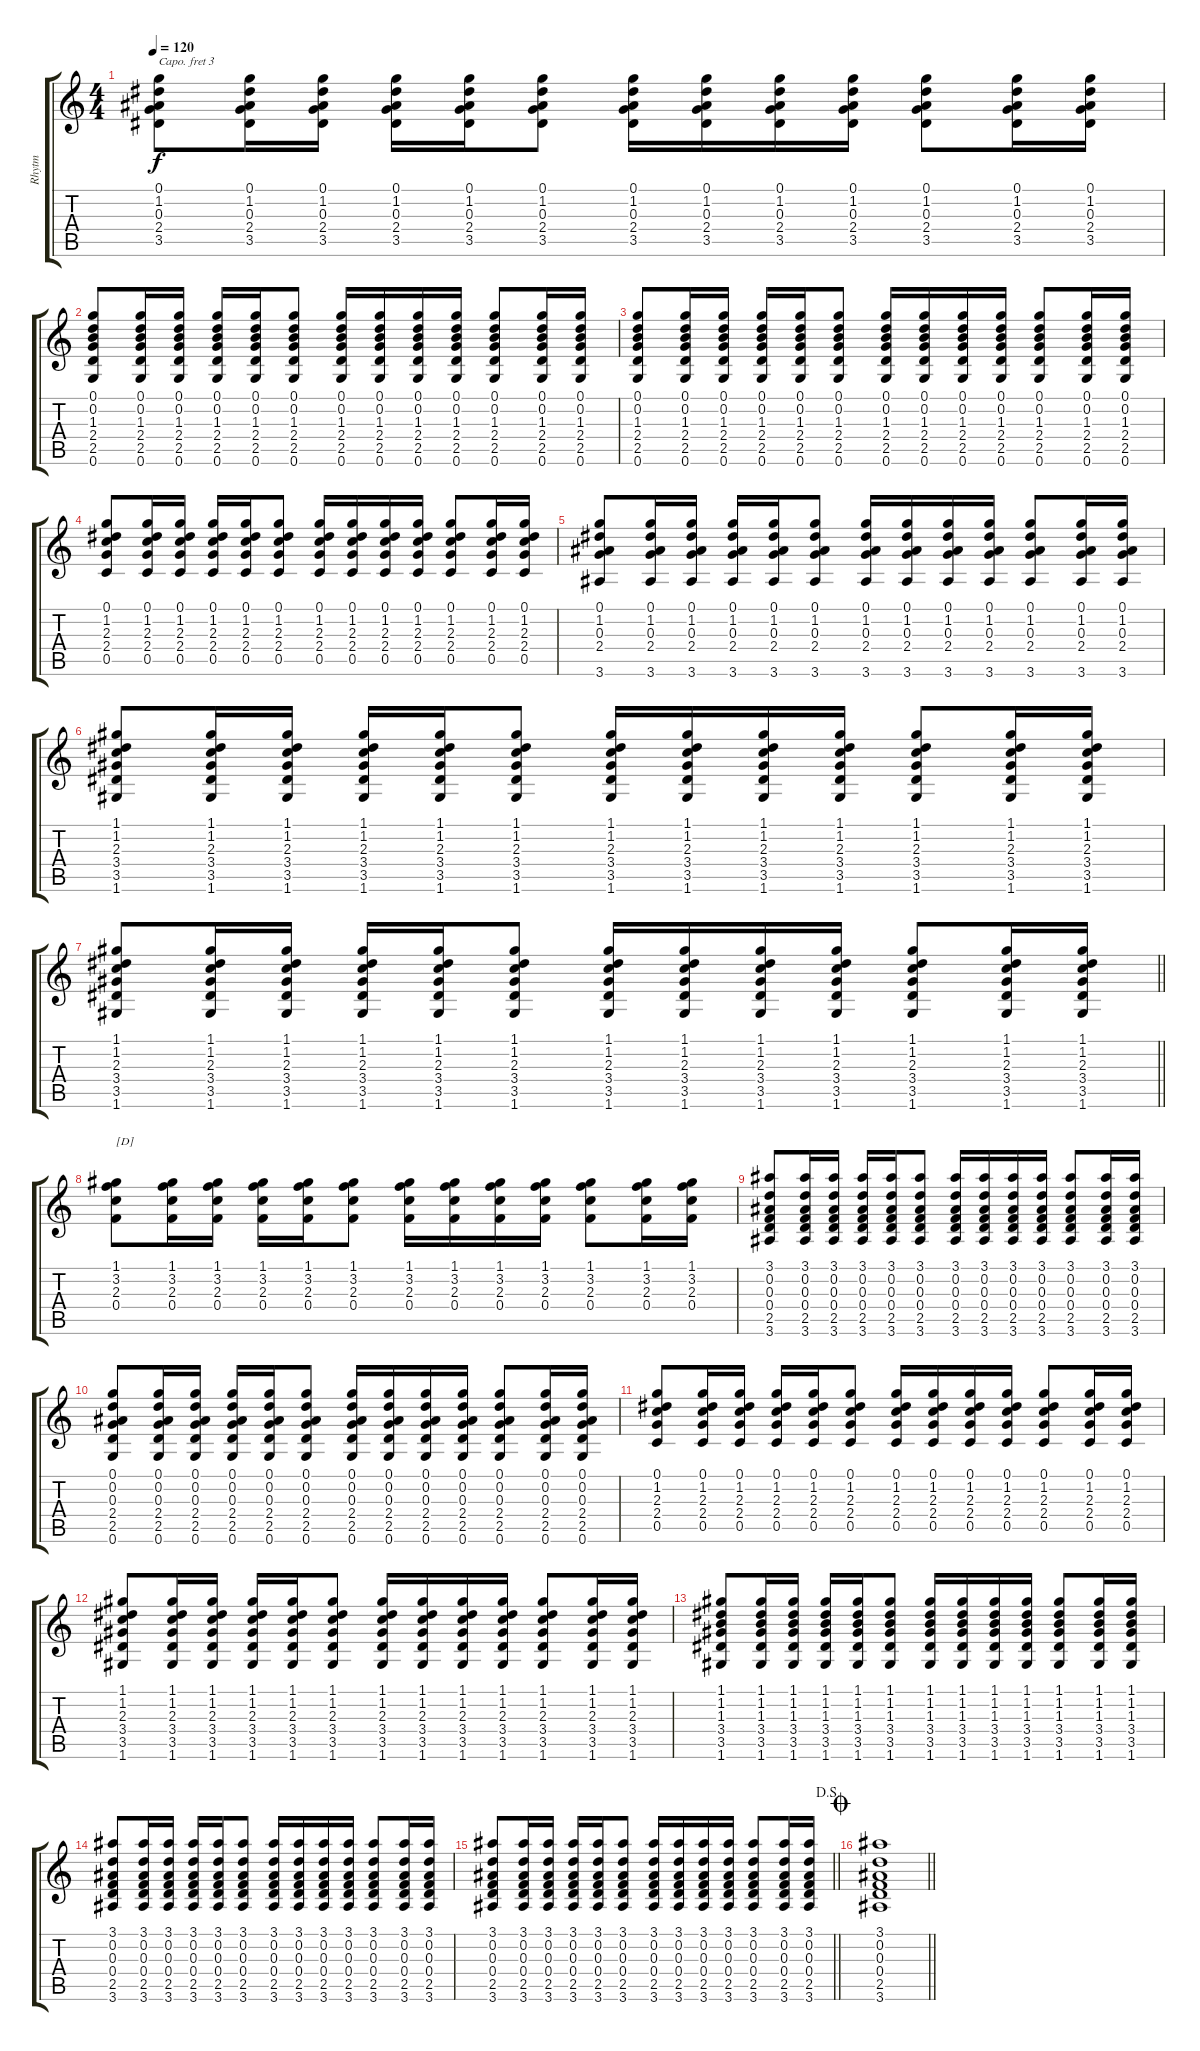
\track ("Rhytm" "Rhytm") {instrument acousticguitarsteel}
\staff {score tabs}
\capo 3
\tuning (E4 B3 G3 D3 A2 E2) {hide}
\ts (4 4)
\tempo 120
\clef g2
\ks c
(0.1 1.2 0.3 2.4 3.5).8{dy f} (0.1 1.2 0.3 2.4 3.5).16 (0.1 1.2 0.3 2.4 3.5).16 (0.1 1.2 0.3 2.4 3.5).16 (0.1 1.2 0.3 2.4 3.5).16 (0.1 1.2 0.3 2.4 3.5).8 (0.1 1.2 0.3 2.4 3.5).16 (0.1 1.2 0.3 2.4 3.5).16 (0.1 1.2 0.3 2.4 3.5).16 (0.1 1.2 0.3 2.4 3.5).16 (0.1 1.2 0.3 2.4 3.5).8 (0.1 1.2 0.3 2.4 3.5).16 (0.1 1.2 0.3 2.4 3.5).16 |
(0.1 0.2 1.3 2.4 2.5 0.6).8 (0.1 0.2 1.3 2.4 2.5 0.6).16 (0.1 0.2 1.3 2.4 2.5 0.6).16 (0.1 0.2 1.3 2.4 2.5 0.6).16 (0.1 0.2 1.3 2.4 2.5 0.6).16 (0.1 0.2 1.3 2.4 2.5 0.6).8 (0.1 0.2 1.3 2.4 2.5 0.6).16 (0.1 0.2 1.3 2.4 2.5 0.6).16 (0.1 0.2 1.3 2.4 2.5 0.6).16 (0.1 0.2 1.3 2.4 2.5 0.6).16 (0.1 0.2 1.3 2.4 2.5 0.6).8 (0.1 0.2 1.3 2.4 2.5 0.6).16 (0.1 0.2 1.3 2.4 2.5 0.6).16 |
(0.1 0.2 1.3 2.4 2.5 0.6).8 (0.1 0.2 1.3 2.4 2.5 0.6).16 (0.1 0.2 1.3 2.4 2.5 0.6).16 (0.1 0.2 1.3 2.4 2.5 0.6).16 (0.1 0.2 1.3 2.4 2.5 0.6).16 (0.1 0.2 1.3 2.4 2.5 0.6).8 (0.1 0.2 1.3 2.4 2.5 0.6).16 (0.1 0.2 1.3 2.4 2.5 0.6).16 (0.1 0.2 1.3 2.4 2.5 0.6).16 (0.1 0.2 1.3 2.4 2.5 0.6).16 (0.1 0.2 1.3 2.4 2.5 0.6).8 (0.1 0.2 1.3 2.4 2.5 0.6).16 (0.1 0.2 1.3 2.4 2.5 0.6).16 |
(0.1 1.2 2.3 2.4 0.5).8 (0.1 1.2 2.3 2.4 0.5).16 (0.1 1.2 2.3 2.4 0.5).16 (0.1 1.2 2.3 2.4 0.5).16 (0.1 1.2 2.3 2.4 0.5).16 (0.1 1.2 2.3 2.4 0.5).8 (0.1 1.2 2.3 2.4 0.5).16 (0.1 1.2 2.3 2.4 0.5).16 (0.1 1.2 2.3 2.4 0.5).16 (0.1 1.2 2.3 2.4 0.5).16 (0.1 1.2 2.3 2.4 0.5).8 (0.1 1.2 2.3 2.4 0.5).16 (0.1 1.2 2.3 2.4 0.5).16 |
(0.1 1.2 0.3 2.4 3.6).8 (0.1 1.2 0.3 2.4 3.6).16 (0.1 1.2 0.3 2.4 3.6).16 (0.1 1.2 0.3 2.4 3.6).16 (0.1 1.2 0.3 2.4 3.6).16 (0.1 1.2 0.3 2.4 3.6).8 (0.1 1.2 0.3 2.4 3.6).16 (0.1 1.2 0.3 2.4 3.6).16 (0.1 1.2 0.3 2.4 3.6).16 (0.1 1.2 0.3 2.4 3.6).16 (0.1 1.2 0.3 2.4 3.6).8 (0.1 1.2 0.3 2.4 3.6).16 (0.1 1.2 0.3 2.4 3.6).16 |
(1.1 1.2 2.3 3.4 3.5 1.6).8 (1.1 1.2 2.3 3.4 3.5 1.6).16 (1.1 1.2 2.3 3.4 3.5 1.6).16 (1.1 1.2 2.3 3.4 3.5 1.6).16 (1.1 1.2 2.3 3.4 3.5 1.6).16 (1.1 1.2 2.3 3.4 3.5 1.6).8 (1.1 1.2 2.3 3.4 3.5 1.6).16 (1.1 1.2 2.3 3.4 3.5 1.6).16 (1.1 1.2 2.3 3.4 3.5 1.6).16 (1.1 1.2 2.3 3.4 3.5 1.6).16 (1.1 1.2 2.3 3.4 3.5 1.6).8 (1.1 1.2 2.3 3.4 3.5 1.6).16 (1.1 1.2 2.3 3.4 3.5 1.6).16 |
\barLineRight lightlight
(1.1 1.2 2.3 3.4 3.5 1.6).8 (1.1 1.2 2.3 3.4 3.5 1.6).16 (1.1 1.2 2.3 3.4 3.5 1.6).16 (1.1 1.2 2.3 3.4 3.5 1.6).16 (1.1 1.2 2.3 3.4 3.5 1.6).16 (1.1 1.2 2.3 3.4 3.5 1.6).8 (1.1 1.2 2.3 3.4 3.5 1.6).16 (1.1 1.2 2.3 3.4 3.5 1.6).16 (1.1 1.2 2.3 3.4 3.5 1.6).16 (1.1 1.2 2.3 3.4 3.5 1.6).16 (1.1 1.2 2.3 3.4 3.5 1.6).8 (1.1 1.2 2.3 3.4 3.5 1.6).16 (1.1 1.2 2.3 3.4 3.5 1.6).16 |
(1.1 3.2 2.3 0.4).8{txt "[D]"} (1.1 3.2 2.3 0.4).16 (1.1 3.2 2.3 0.4).16 (1.1 3.2 2.3 0.4).16 (1.1 3.2 2.3 0.4).16 (1.1 3.2 2.3 0.4).8 (1.1 3.2 2.3 0.4).16 (1.1 3.2 2.3 0.4).16 (1.1 3.2 2.3 0.4).16 (1.1 3.2 2.3 0.4).16 (1.1 3.2 2.3 0.4).8 (1.1 3.2 2.3 0.4).16 (1.1 3.2 2.3 0.4).16 |
(3.1 0.2 0.3 0.4 2.5 3.6).8 (3.1 0.2 0.3 0.4 2.5 3.6).16 (3.1 0.2 0.3 0.4 2.5 3.6).16 (3.1 0.2 0.3 0.4 2.5 3.6).16 (3.1 0.2 0.3 0.4 2.5 3.6).16 (3.1 0.2 0.3 0.4 2.5 3.6).8 (3.1 0.2 0.3 0.4 2.5 3.6).16 (3.1 0.2 0.3 0.4 2.5 3.6).16 (3.1 0.2 0.3 0.4 2.5 3.6).16 (3.1 0.2 0.3 0.4 2.5 3.6).16 (3.1 0.2 0.3 0.4 2.5 3.6).8 (3.1 0.2 0.3 0.4 2.5 3.6).16 (3.1 0.2 0.3 0.4 2.5 3.6).16 |
(0.1 0.2 0.3 2.4 2.5 0.6).8 (0.1 0.2 0.3 2.4 2.5 0.6).16 (0.1 0.2 0.3 2.4 2.5 0.6).16 (0.1 0.2 0.3 2.4 2.5 0.6).16 (0.1 0.2 0.3 2.4 2.5 0.6).16 (0.1 0.2 0.3 2.4 2.5 0.6).8 (0.1 0.2 0.3 2.4 2.5 0.6).16 (0.1 0.2 0.3 2.4 2.5 0.6).16 (0.1 0.2 0.3 2.4 2.5 0.6).16 (0.1 0.2 0.3 2.4 2.5 0.6).16 (0.1 0.2 0.3 2.4 2.5 0.6).8 (0.1 0.2 0.3 2.4 2.5 0.6).16 (0.1 0.2 0.3 2.4 2.5 0.6).16 |
(0.1 1.2 2.3 2.4 0.5).8 (0.1 1.2 2.3 2.4 0.5).16 (0.1 1.2 2.3 2.4 0.5).16 (0.1 1.2 2.3 2.4 0.5).16 (0.1 1.2 2.3 2.4 0.5).16 (0.1 1.2 2.3 2.4 0.5).8 (0.1 1.2 2.3 2.4 0.5).16 (0.1 1.2 2.3 2.4 0.5).16 (0.1 1.2 2.3 2.4 0.5).16 (0.1 1.2 2.3 2.4 0.5).16 (0.1 1.2 2.3 2.4 0.5).8 (0.1 1.2 2.3 2.4 0.5).16 (0.1 1.2 2.3 2.4 0.5).16 |
(1.1 1.2 2.3 3.4 3.5 1.6).8 (1.1 1.2 2.3 3.4 3.5 1.6).16 (1.1 1.2 2.3 3.4 3.5 1.6).16 (1.1 1.2 2.3 3.4 3.5 1.6).16 (1.1 1.2 2.3 3.4 3.5 1.6).16 (1.1 1.2 2.3 3.4 3.5 1.6).8 (1.1 1.2 2.3 3.4 3.5 1.6).16 (1.1 1.2 2.3 3.4 3.5 1.6).16 (1.1 1.2 2.3 3.4 3.5 1.6).16 (1.1 1.2 2.3 3.4 3.5 1.6).16 (1.1 1.2 2.3 3.4 3.5 1.6).8 (1.1 1.2 2.3 3.4 3.5 1.6).16 (1.1 1.2 2.3 3.4 3.5 1.6).16 |
(1.1 1.2 1.3 3.4 3.5 1.6).8 (1.1 1.2 1.3 3.4 3.5 1.6).16 (1.1 1.2 1.3 3.4 3.5 1.6).16 (1.1 1.2 1.3 3.4 3.5 1.6).16 (1.1 1.2 1.3 3.4 3.5 1.6).16 (1.1 1.2 1.3 3.4 3.5 1.6).8 (1.1 1.2 1.3 3.4 3.5 1.6).16 (1.1 1.2 1.3 3.4 3.5 1.6).16 (1.1 1.2 1.3 3.4 3.5 1.6).16 (1.1 1.2 1.3 3.4 3.5 1.6).16 (1.1 1.2 1.3 3.4 3.5 1.6).8 (1.1 1.2 1.3 3.4 3.5 1.6).16 (1.1 1.2 1.3 3.4 3.5 1.6).16 |
(3.1 0.2 0.3 0.4 2.5 3.6).8 (3.1 0.2 0.3 0.4 2.5 3.6).16 (3.1 0.2 0.3 0.4 2.5 3.6).16 (3.1 0.2 0.3 0.4 2.5 3.6).16 (3.1 0.2 0.3 0.4 2.5 3.6).16 (3.1 0.2 0.3 0.4 2.5 3.6).8 (3.1 0.2 0.3 0.4 2.5 3.6).16 (3.1 0.2 0.3 0.4 2.5 3.6).16 (3.1 0.2 0.3 0.4 2.5 3.6).16 (3.1 0.2 0.3 0.4 2.5 3.6).16 (3.1 0.2 0.3 0.4 2.5 3.6).8 (3.1 0.2 0.3 0.4 2.5 3.6).16 (3.1 0.2 0.3 0.4 2.5 3.6).16 |
\jump dalsegno
\barLineRight lightlight
(3.1 0.2 0.3 0.4 2.5 3.6).8 (3.1 0.2 0.3 0.4 2.5 3.6).16 (3.1 0.2 0.3 0.4 2.5 3.6).16 (3.1 0.2 0.3 0.4 2.5 3.6).16 (3.1 0.2 0.3 0.4 2.5 3.6).16 (3.1 0.2 0.3 0.4 2.5 3.6).8 (3.1 0.2 0.3 0.4 2.5 3.6).16 (3.1 0.2 0.3 0.4 2.5 3.6).16 (3.1 0.2 0.3 0.4 2.5 3.6).16 (3.1 0.2 0.3 0.4 2.5 3.6).16 (3.1 0.2 0.3 0.4 2.5 3.6).8 (3.1 0.2 0.3 0.4 2.5 3.6).16 (3.1 0.2 0.3 0.4 2.5 3.6).16 |
\jump coda
\barLineRight lightlight
(3.1 0.2 0.3 0.4 2.5 3.6).1
